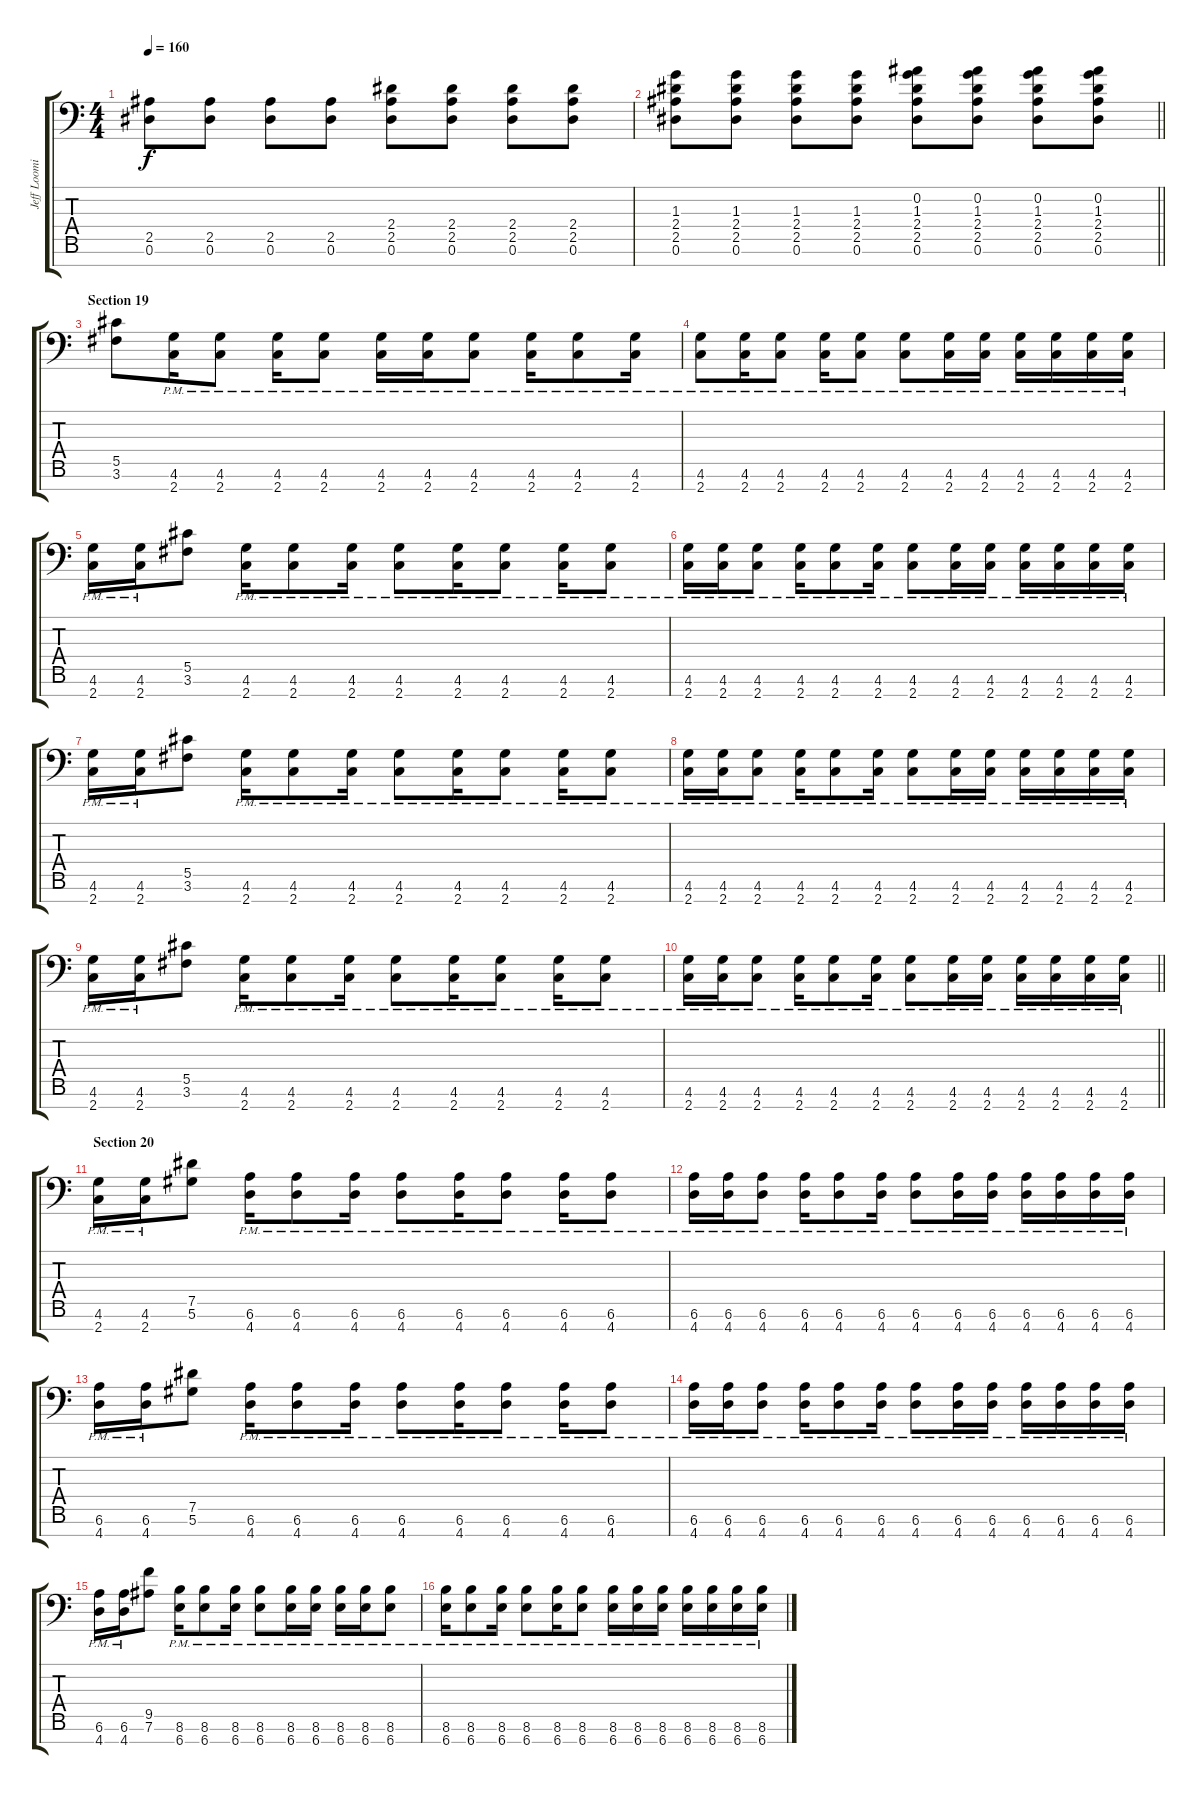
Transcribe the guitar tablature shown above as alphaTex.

\track ("Jeff Loomis - rhythm guitar (left)" "Jeff Loomi") {instrument distortionguitar}
\staff {score tabs}
\tuning (Eb4 Bb3 Gb3 Db3 Ab2 Eb2 Bb1) {hide}
\ts (4 4)
\tempo 160
\clef f4
\ks c
(2.5 0.6).8{dy f} (2.5 0.6).8 (2.5 0.6).8 (2.5 0.6).8 (2.4 2.5 0.6).8 (2.4 2.5 0.6).8 (2.4 2.5 0.6).8 (2.4 2.5 0.6).8 |
\barLineRight lightlight
(1.3 2.4 2.5 0.6).8 (1.3 2.4 2.5 0.6).8 (1.3 2.4 2.5 0.6).8 (1.3 2.4 2.5 0.6).8 (0.2 1.3 2.4 2.5 0.6).8 (0.2 1.3 2.4 2.5 0.6).8 (0.2 1.3 2.4 2.5 0.6).8 (0.2 1.3 2.4 2.5 0.6).8 |
\section ("" "Section 19")
(5.5 3.6).8 (4.6{pm} 2.7{pm}).16 (4.6{pm} 2.7{pm}).8 (4.6{pm} 2.7{pm}).16 (4.6{pm} 2.7{pm}).8 (4.6{pm} 2.7{pm}).16 (4.6{pm} 2.7{pm}).16 (4.6{pm} 2.7{pm}).8 (4.6{pm} 2.7{pm}).16 (4.6{pm} 2.7{pm}).8 (4.6{pm} 2.7{pm}).16 |
(4.6{pm} 2.7{pm}).8 (4.6{pm} 2.7{pm}).16 (4.6{pm} 2.7{pm}).8 (4.6{pm} 2.7{pm}).16 (4.6{pm} 2.7{pm}).8 (4.6{pm} 2.7{pm}).8 (4.6{pm} 2.7{pm}).16 (4.6{pm} 2.7{pm}).16 (4.6{pm} 2.7{pm}).16 (4.6{pm} 2.7{pm}).16 (4.6{pm} 2.7{pm}).16 (4.6{pm} 2.7{pm}).16 |
(4.6{pm} 2.7{pm}).16 (4.6{pm} 2.7{pm}).16 (5.5 3.6).8 (4.6{pm} 2.7{pm}).16 (4.6{pm} 2.7{pm}).8 (4.6{pm} 2.7{pm}).16 (4.6{pm} 2.7{pm}).8 (4.6{pm} 2.7{pm}).16 (4.6{pm} 2.7{pm}).8 (4.6{pm} 2.7{pm}).16 (4.6{pm} 2.7{pm}).8 |
(4.6{pm} 2.7{pm}).16 (4.6{pm} 2.7{pm}).16 (4.6{pm} 2.7{pm}).8 (4.6{pm} 2.7{pm}).16 (4.6{pm} 2.7{pm}).8 (4.6{pm} 2.7{pm}).16 (4.6{pm} 2.7{pm}).8 (4.6{pm} 2.7{pm}).16 (4.6{pm} 2.7{pm}).16 (4.6{pm} 2.7{pm}).16 (4.6{pm} 2.7{pm}).16 (4.6{pm} 2.7{pm}).16 (4.6{pm} 2.7{pm}).16 |
(4.6{pm} 2.7{pm}).16 (4.6{pm} 2.7{pm}).16 (5.5 3.6).8 (4.6{pm} 2.7{pm}).16 (4.6{pm} 2.7{pm}).8 (4.6{pm} 2.7{pm}).16 (4.6{pm} 2.7{pm}).8 (4.6{pm} 2.7{pm}).16 (4.6{pm} 2.7{pm}).8 (4.6{pm} 2.7{pm}).16 (4.6{pm} 2.7{pm}).8 |
(4.6{pm} 2.7{pm}).16 (4.6{pm} 2.7{pm}).16 (4.6{pm} 2.7{pm}).8 (4.6{pm} 2.7{pm}).16 (4.6{pm} 2.7{pm}).8 (4.6{pm} 2.7{pm}).16 (4.6{pm} 2.7{pm}).8 (4.6{pm} 2.7{pm}).16 (4.6{pm} 2.7{pm}).16 (4.6{pm} 2.7{pm}).16 (4.6{pm} 2.7{pm}).16 (4.6{pm} 2.7{pm}).16 (4.6{pm} 2.7{pm}).16 |
(4.6{pm} 2.7{pm}).16 (4.6{pm} 2.7{pm}).16 (5.5 3.6).8 (4.6{pm} 2.7{pm}).16 (4.6{pm} 2.7{pm}).8 (4.6{pm} 2.7{pm}).16 (4.6{pm} 2.7{pm}).8 (4.6{pm} 2.7{pm}).16 (4.6{pm} 2.7{pm}).8 (4.6{pm} 2.7{pm}).16 (4.6{pm} 2.7{pm}).8 |
\barLineRight lightlight
(4.6{pm} 2.7{pm}).16 (4.6{pm} 2.7{pm}).16 (4.6{pm} 2.7{pm}).8 (4.6{pm} 2.7{pm}).16 (4.6{pm} 2.7{pm}).8 (4.6{pm} 2.7{pm}).16 (4.6{pm} 2.7{pm}).8 (4.6{pm} 2.7{pm}).16 (4.6{pm} 2.7{pm}).16 (4.6{pm} 2.7{pm}).16 (4.6{pm} 2.7{pm}).16 (4.6{pm} 2.7{pm}).16 (4.6{pm} 2.7{pm}).16 |
\section ("" "Section 20")
(4.6{pm} 2.7{pm}).16 (4.6{pm} 2.7{pm}).16 (7.5 5.6).8 (6.6{pm} 4.7{pm}).16 (6.6{pm} 4.7{pm}).8 (6.6{pm} 4.7{pm}).16 (6.6{pm} 4.7{pm}).8 (6.6{pm} 4.7{pm}).16 (6.6{pm} 4.7{pm}).8 (6.6{pm} 4.7{pm}).16 (6.6{pm} 4.7{pm}).8 |
(6.6{pm} 4.7{pm}).16 (6.6{pm} 4.7{pm}).16 (6.6{pm} 4.7{pm}).8 (6.6{pm} 4.7{pm}).16 (6.6{pm} 4.7{pm}).8 (6.6{pm} 4.7{pm}).16 (6.6{pm} 4.7{pm}).8 (6.6{pm} 4.7{pm}).16 (6.6{pm} 4.7{pm}).16 (6.6{pm} 4.7{pm}).16 (6.6{pm} 4.7{pm}).16 (6.6{pm} 4.7{pm}).16 (6.6{pm} 4.7{pm}).16 |
(6.6{pm} 4.7{pm}).16 (6.6{pm} 4.7{pm}).16 (7.5 5.6).8 (6.6{pm} 4.7{pm}).16 (6.6{pm} 4.7{pm}).8 (6.6{pm} 4.7{pm}).16 (6.6{pm} 4.7{pm}).8 (6.6{pm} 4.7{pm}).16 (6.6{pm} 4.7{pm}).8 (6.6{pm} 4.7{pm}).16 (6.6{pm} 4.7{pm}).8 |
(6.6{pm} 4.7{pm}).16 (6.6{pm} 4.7{pm}).16 (6.6{pm} 4.7{pm}).8 (6.6{pm} 4.7{pm}).16 (6.6{pm} 4.7{pm}).8 (6.6{pm} 4.7{pm}).16 (6.6{pm} 4.7{pm}).8 (6.6{pm} 4.7{pm}).16 (6.6{pm} 4.7{pm}).16 (6.6{pm} 4.7{pm}).16 (6.6{pm} 4.7{pm}).16 (6.6{pm} 4.7{pm}).16 (6.6{pm} 4.7{pm}).16 |
(6.6{pm} 4.7{pm}).16 (6.6{pm} 4.7{pm}).16 (9.5 7.6).8 (8.6{pm} 6.7{pm}).16 (8.6{pm} 6.7{pm}).8 (8.6{pm} 6.7{pm}).16 (8.6{pm} 6.7{pm}).8 (8.6{pm} 6.7{pm}).16 (8.6{pm} 6.7{pm}).16 (8.6{pm} 6.7{pm}).16 (8.6{pm} 6.7{pm}).16 (8.6{pm} 6.7{pm}).8 |
(8.6{pm} 6.7{pm}).16 (8.6{pm} 6.7{pm}).8 (8.6{pm} 6.7{pm}).16 (8.6{pm} 6.7{pm}).8 (8.6{pm} 6.7{pm}).16 (8.6{pm} 6.7{pm}).8 (8.6{pm} 6.7{pm}).16 (8.6{pm} 6.7{pm}).16 (8.6{pm} 6.7{pm}).16 (8.6{pm} 6.7{pm}).16 (8.6{pm} 6.7{pm}).16 (8.6{pm} 6.7{pm}).16 (8.6{pm} 6.7{pm}).16
